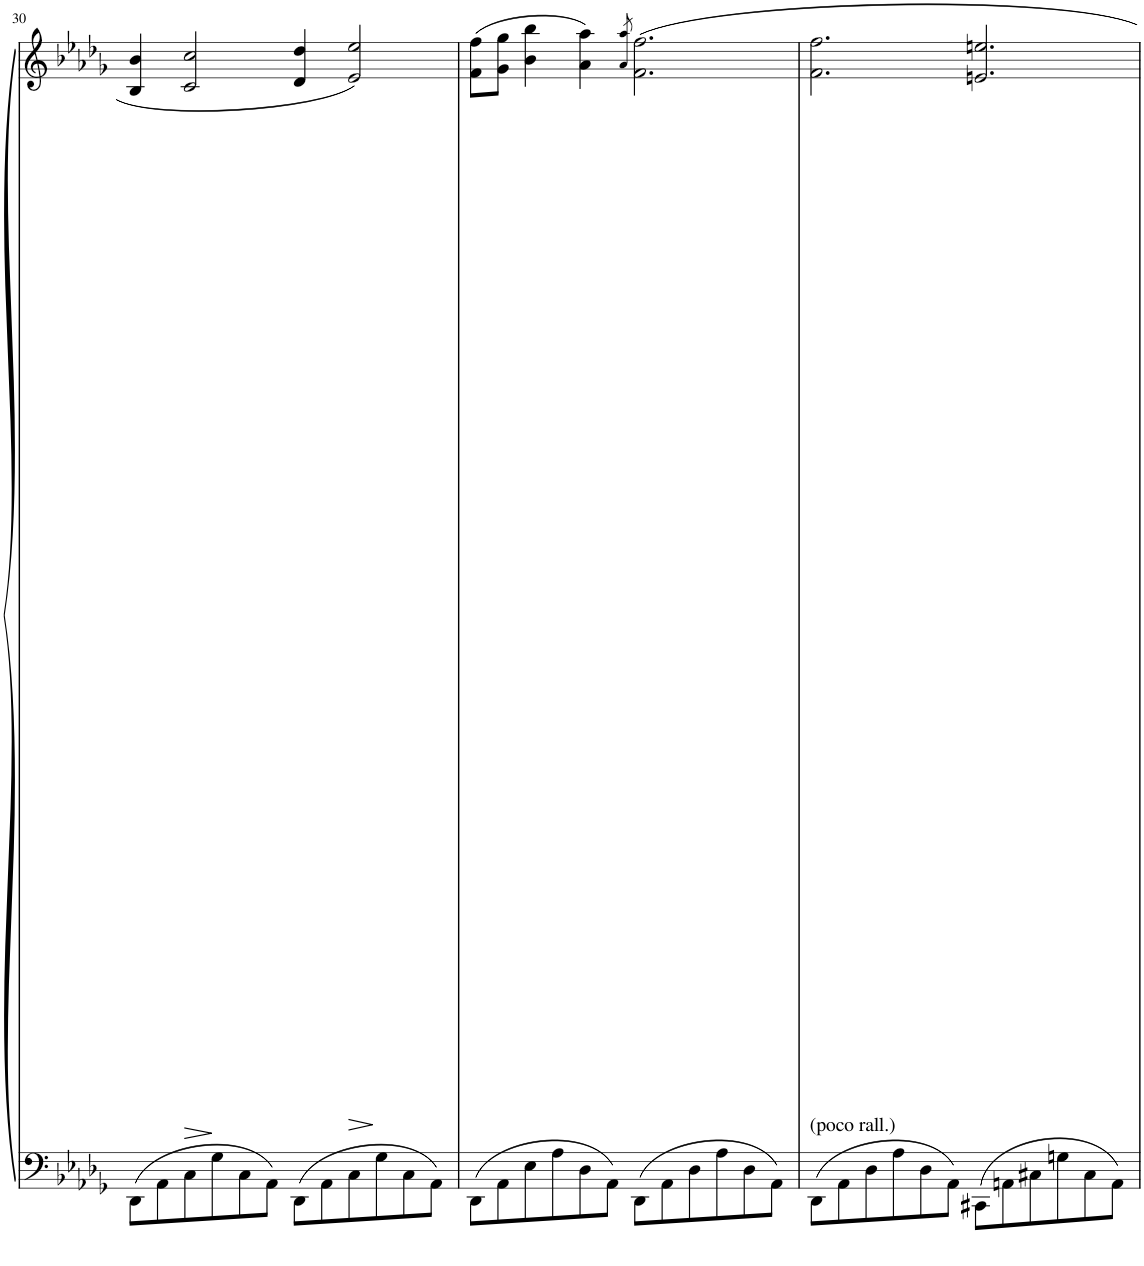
**kern	**kern	**dynam
*part1	*part1	*part1
*staff2	*staff1	*staff1/2
*I"Piano	*	*
*I'Pno	*	*
!!LO:PB:g=z
*clefF4	*clefG2	*
*k[b-e-a-d-g-]	*k[b-e-a-d-g-]	*
*M6/4	*M6/4	*
=30	=30	=30
8DD-\L	4B-/ 4b-/	.
8AA-\	.	.
8C\	2c/ 2cc/	.
8G-\	.	.
8C\	.	.
8AA-\J	.	.
8DD-\L	4d-/ 4dd-/	.
8AA-\	.	.
!	!	!LO:HP:b
8C\	2e-/ 2ee-/	>
8G-\	.	.
8C\	.	.
8AA-\J	.	.
.	.	]
=31	=31	=31
8DD-\L	(8f\ 8ff\L	.
8AA-\	8g-\ 8gg-\J	.
8E-\	4b-\ 4bb-\	.
8A-\	.	.
8D-\	4a-\ 4aa-\)	.
8AA-\J	.	.
.	8qa-/ 8qaa-/	.
8DD-\L	2.f\ 2.ff\	.
8AA-\	.	.
8D-\	.	.
8A-\	.	.
8D-\	.	.
8AA-\J	.	.
=32	=32	=32
!LO:TX:a:t=(poco rall.)	!	!
8DD-\L	2.f\ 2.ff\	.
8AA-\	.	.
8D-\	.	.
8A-\	.	.
8D-\	.	.
8AA-\J	.	.
8CC#X\L	2.en/ 2.een/	.
8AAn\	.	.
8C#X\	.	.
8Gn\	.	.
8C#\	.	.
8AA\J	.	.
=	=	=
*-	*-	*-
